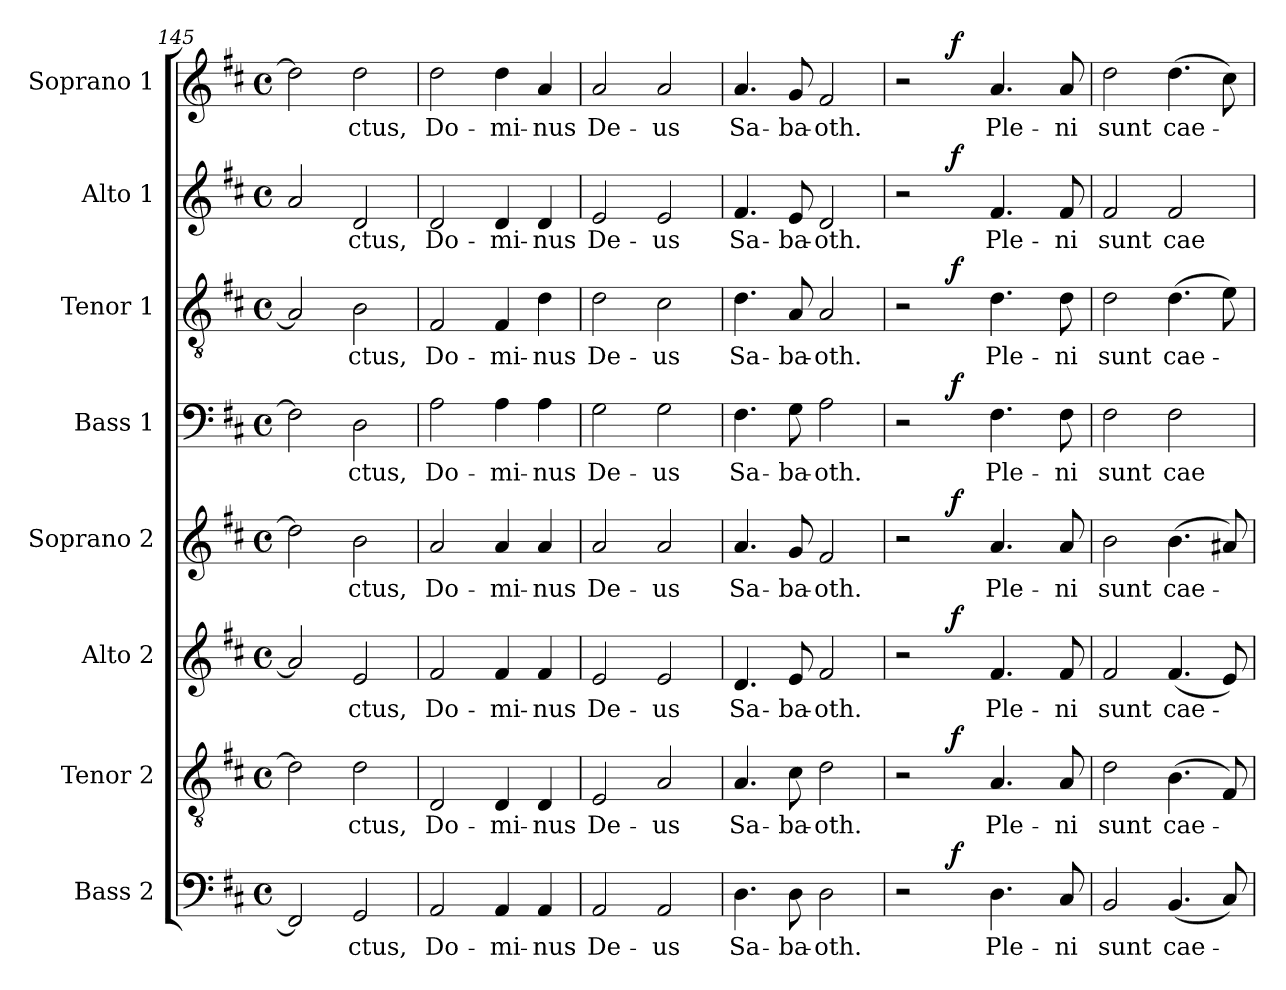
**kern	**text	**dynam	**kern	**text	**dynam	**kern	**text	**dynam	**kern	**text	**dynam	**kern	**text	**dynam	**kern	**text	**dynam	**kern	**text	**dynam	**kern	**text	**dynam
*part8	*part8	*part8	*part7	*part7	*part7	*part6	*part6	*part6	*part5	*part5	*part5	*part4	*part4	*part4	*part3	*part3	*part3	*part2	*part2	*part2	*part1	*part1	*part1
*staff8	*staff8	*staff8	*staff7	*staff7	*staff7	*staff6	*staff6	*staff6	*staff5	*staff5	*staff5	*staff4	*staff4	*staff4	*staff3	*staff3	*staff3	*staff2	*staff2	*staff2	*staff1	*staff1	*staff1
*I"Bass 2	*	*	*I"Tenor 2	*	*	*I"Alto 2	*	*	*I"Soprano 2	*	*	*I"Bass 1	*	*	*I"Tenor 1	*	*	*I"Alto 1	*	*	*I"Soprano 1	*	*
*clefF4	*	*	*clefGv2	*	*	*clefG2	*	*	*clefG2	*	*	*clefF4	*	*	*clefGv2	*	*	*clefG2	*	*	*clefG2	*	*
*k[f#c#]	*	*	*k[f#c#]	*	*	*k[f#c#]	*	*	*k[f#c#]	*	*	*k[f#c#]	*	*	*k[f#c#]	*	*	*k[f#c#]	*	*	*k[f#c#]	*	*
*D:	*	*	*D:	*	*	*D:	*	*	*D:	*	*	*D:	*	*	*D:	*	*	*D:	*	*	*D:	*	*
*M4/4	*	*	*M4/4	*	*	*M4/4	*	*	*M4/4	*	*	*M4/4	*	*	*M4/4	*	*	*M4/4	*	*	*M4/4	*	*
*met(c)	*	*	*met(c)	*	*	*met(c)	*	*	*met(c)	*	*	*met(c)	*	*	*met(c)	*	*	*met(c)	*	*	*met(c)	*	*
=145	=145	=145	=145	=145	=145	=145	=145	=145	=145	=145	=145	=145	=145	=145	=145	=145	=145	=145	=145	=145	=145	=145	=145
2FF#/]	.	.	2d\]	.	.	2a/]	.	.	2dd\]	.	.	2F#\]	.	.	2A/]	.	.	2a/	.	.	2dd\]	.	.
2GG/	-ctus,	.	2d\	-ctus,	.	2e/	-ctus,	.	2b\	-ctus,	.	2D\	-ctus,	.	2B\	-ctus,	.	2d/	-ctus,	.	2dd\	-ctus,	.
=146	=146	=146	=146	=146	=146	=146	=146	=146	=146	=146	=146	=146	=146	=146	=146	=146	=146	=146	=146	=146	=146	=146	=146
2AA/	Do-	.	2D/	Do-	.	2f#/	Do-	.	2a/	Do-	.	2A\	Do-	.	2F#/	Do-	.	2d/	Do-	.	2dd\	Do-	.
4AA/	-mi-	.	4D/	-mi-	.	4f#/	-mi-	.	4a/	-mi-	.	4A\	-mi-	.	4F#/	-mi-	.	4d/	-mi-	.	4dd\	-mi-	.
4AA/	-nus	.	4D/	-nus	.	4f#/	-nus	.	4a/	-nus	.	4A\	-nus	.	4d\	-nus	.	4d/	-nus	.	4a/	-nus	.
=147	=147	=147	=147	=147	=147	=147	=147	=147	=147	=147	=147	=147	=147	=147	=147	=147	=147	=147	=147	=147	=147	=147	=147
2AA/	De-	.	2E/	De-	.	2e/	De-	.	2a/	De-	.	2G\	De-	.	2d\	De-	.	2e/	De-	.	2a/	De-	.
2AA/	-us	.	2A/	-us	.	2e/	-us	.	2a/	-us	.	2G\	-us	.	2c#\	-us	.	2e/	-us	.	2a/	-us	.
=148	=148	=148	=148	=148	=148	=148	=148	=148	=148	=148	=148	=148	=148	=148	=148	=148	=148	=148	=148	=148	=148	=148	=148
4.D\	Sa-	.	4.A/	Sa-	.	4.d/	Sa-	.	4.a/	Sa-	.	4.F#\	Sa-	.	4.d\	Sa-	.	4.f#/	Sa-	.	4.a/	Sa-	.
8D\	-ba-	.	8c#\	-ba-	.	8e/	-ba-	.	8g/	-ba-	.	8G\	-ba-	.	8A/	-ba-	.	8e/	-ba-	.	8g/	-ba-	.
2D\	-oth.	.	2d\	-oth.	.	2f#/	-oth.	.	2f#/	-oth.	.	2A\	-oth.	.	2A/	-oth.	.	2d/	-oth.	.	2f#/	-oth.	.
=149	=149	=149	=149	=149	=149	=149	=149	=149	=149	=149	=149	=149	=149	=149	=149	=149	=149	=149	=149	=149	=149	=149	=149
*^	*	*	*^	*	*	*^	*	*	*^	*	*	*^	*	*	*^	*	*	*^	*	*	*^	*	*
2r	4ryy	.	.	2r	4ryy	.	.	2r	4ryy	.	.	2r	4ryy	.	.	2r	4ryy	.	.	2r	4ryy	.	.	2r	4ryy	.	.	2r	4ryy	.	.
.	32ryy	.	.	.	32ryy	.	.	.	32ryy	.	.	.	32ryy	.	.	.	32ryy	.	.	.	32ryy	.	.	.	32ryy	.	.	.	32ryy	.	.
!	!	!	!LO:DY:b	!	!	!	!LO:DY:b	!	!	!	!LO:DY:b	!	!	!	!LO:DY:b	!	!	!	!LO:DY:b	!	!	!	!LO:DY:b	!	!	!	!LO:DY:b	!	!	!	!LO:DY:b
.	2ryy	.	f	.	2ryy	.	f	.	2ryy	.	f	.	2ryy	.	f	.	2ryy	.	f	.	2ryy	.	f	.	2ryy	.	f	.	2ryy	.	f
4.D\	.	Ple-	.	4.A/	.	Ple-	.	4.f#/	.	Ple-	.	4.a/	.	Ple-	.	4.F#\	.	Ple-	.	4.d\	.	Ple-	.	4.f#/	.	Ple-	.	4.a/	.	Ple-	.
.	8..ryy	.	.	.	8..ryy	.	.	.	8..ryy	.	.	.	8..ryy	.	.	.	8..ryy	.	.	.	8..ryy	.	.	.	8..ryy	.	.	.	8..ryy	.	.
8C#/	.	-ni	.	8A/	.	-ni	.	8f#/	.	-ni	.	8a/	.	-ni	.	8F#\	.	-ni	.	8d\	.	-ni	.	8f#/	.	-ni	.	8a/	.	-ni	.
*v	*v	*	*	*	*	*	*	*v	*v	*	*	*v	*v	*	*	*v	*v	*	*	*v	*v	*	*	*v	*v	*	*	*v	*v	*	*
*	*	*	*v	*v	*	*	*	*	*	*	*	*	*	*	*	*	*	*	*	*	*	*	*	*
=150	=150	=150	=150	=150	=150	=150	=150	=150	=150	=150	=150	=150	=150	=150	=150	=150	=150	=150	=150	=150	=150	=150	=150
2BB/	sunt	.	2d\	sunt	.	2f#/	sunt	.	2b\	sunt	.	2F#\	sunt	.	2d\	sunt	.	2f#/	sunt	.	2dd\	sunt	.
(4.BB/	cae-	.	(4.B\	cae-	.	(4.f#/	cae-	.	(4.b\	cae-	.	2F#\	cae-	.	(4.d\	cae-	.	2f#/	cae-	.	(4.dd\	cae-	.
8C#/)	.	.	8F#/)	.	.	8e/)	.	.	8a#X/)	.	.	.	.	.	8e\)	.	.	.	.	.	8cc#\)	.	.
=	=	=	=	=	=	=	=	=	=	=	=	=	=	=	=	=	=	=	=	=	=	=	=
*-	*-	*-	*-	*-	*-	*-	*-	*-	*-	*-	*-	*-	*-	*-	*-	*-	*-	*-	*-	*-	*-	*-	*-
